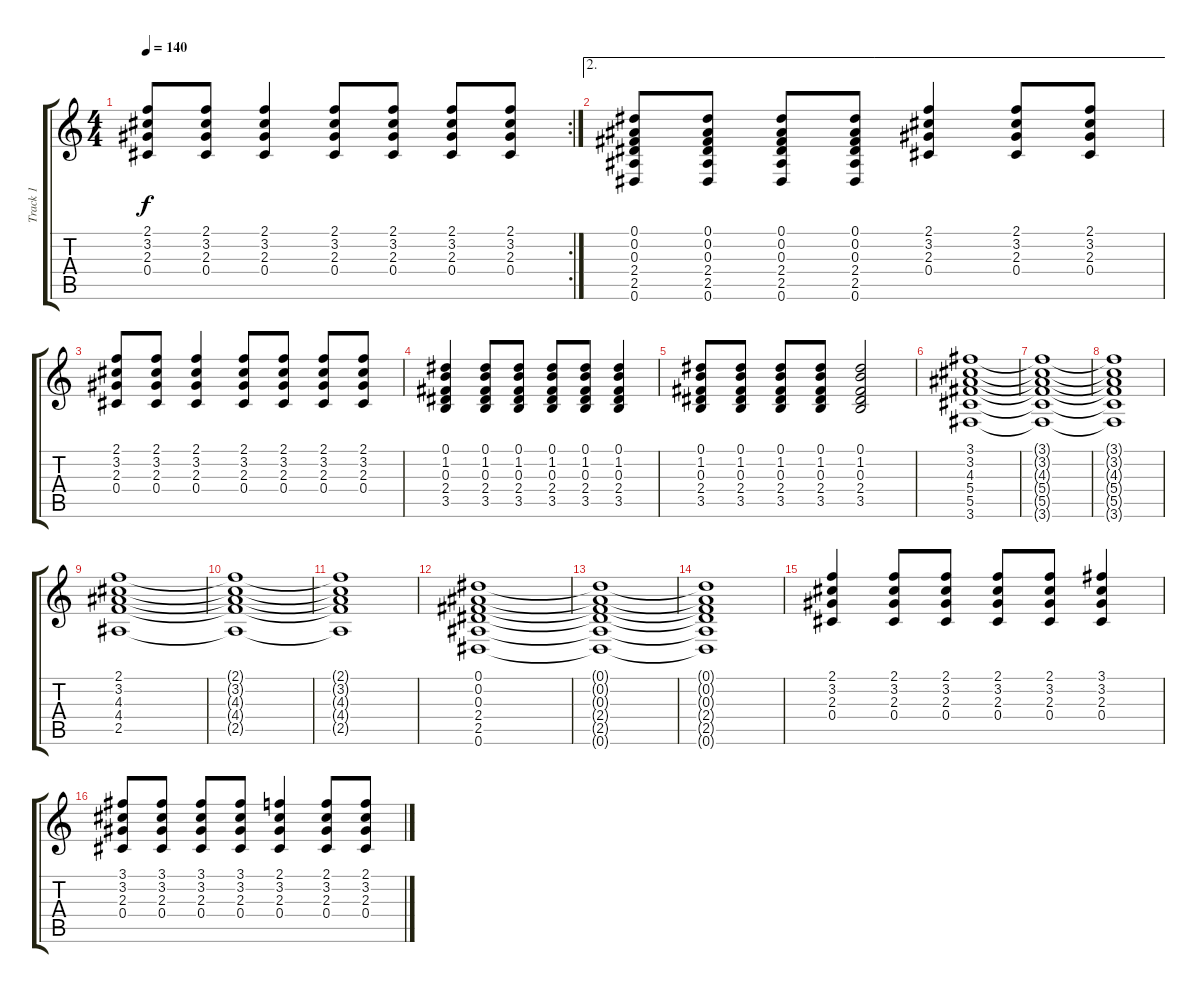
\track ("Track 1" "Track 1") {instrument acousticguitarsteel}
\staff {score tabs}
\tuning (Eb4 Bb3 Gb3 Db3 Ab2 Eb2) {hide}
\rc 2
\ts (4 4)
\tempo 140
\clef g2
\ks c
(2.1 3.2 2.3 0.4).8{dy f} (2.1 3.2 2.3 0.4).8 (2.1 3.2 2.3 0.4).4 (2.1 3.2 2.3 0.4).8 (2.1 3.2 2.3 0.4).8 (2.1 3.2 2.3 0.4).8 (2.1 3.2 2.3 0.4).8 |
\ae 2
(0.1 0.2 0.3 2.4 2.5 0.6).8 (0.1 0.2 0.3 2.4 2.5 0.6).8 (0.1 0.2 0.3 2.4 2.5 0.6).8 (0.1 0.2 0.3 2.4 2.5 0.6).8 (2.1 3.2 2.3 0.4).4 (2.1 3.2 2.3 0.4).8 (2.1 3.2 2.3 0.4).8 |
(2.1 3.2 2.3 0.4).8 (2.1 3.2 2.3 0.4).8 (2.1 3.2 2.3 0.4).4 (2.1 3.2 2.3 0.4).8 (2.1 3.2 2.3 0.4).8 (2.1 3.2 2.3 0.4).8 (2.1 3.2 2.3 0.4).8 |
(0.1 1.2 0.3 2.4 3.5).4 (0.1 1.2 0.3 2.4 3.5).8 (0.1 1.2 0.3 2.4 3.5).8 (0.1 1.2 0.3 2.4 3.5).8 (0.1 1.2 0.3 2.4 3.5).8 (0.1 1.2 0.3 2.4 3.5).4 |
(0.1 1.2 0.3 2.4 3.5).8 (0.1 1.2 0.3 2.4 3.5).8 (0.1 1.2 0.3 2.4 3.5).8 (0.1 1.2 0.3 2.4 3.5).8 (0.1 1.2 0.3 2.4 3.5).2 |
(3.1 3.2 4.3 5.4 5.5 3.6).1 |
(3.1{t} 3.2{t} 4.3{t} 5.4{t} 5.5{t} 3.6{t}).1 |
(3.1{t} 3.2{t} 4.3{t} 5.4{t} 5.5{t} 3.6{t}).1 |
(2.1 3.2 4.3 4.4 2.5).1 |
(2.1{t} 3.2{t} 4.3{t} 4.4{t} 2.5{t}).1 |
(2.1{t} 3.2{t} 4.3{t} 4.4{t} 2.5{t}).1 |
(0.1 0.2 0.3 2.4 2.5 0.6).1 |
(0.1{t} 0.2{t} 0.3{t} 2.4{t} 2.5{t} 0.6{t}).1 |
(0.1{t} 0.2{t} 0.3{t} 2.4{t} 2.5{t} 0.6{t}).1 |
(2.1 3.2 2.3 0.4).4 (2.1 3.2 2.3 0.4).8 (2.1 3.2 2.3 0.4).8 (2.1 3.2 2.3 0.4).8 (2.1 3.2 2.3 0.4).8 (3.1 3.2 2.3 0.4).4 |
(3.1 3.2 2.3 0.4).8 (3.1 3.2 2.3 0.4).8 (3.1 3.2 2.3 0.4).8 (3.1 3.2 2.3 0.4).8 (2.1 3.2 2.3 0.4).4 (2.1 3.2 2.3 0.4).8 (2.1 3.2 2.3 0.4).8
